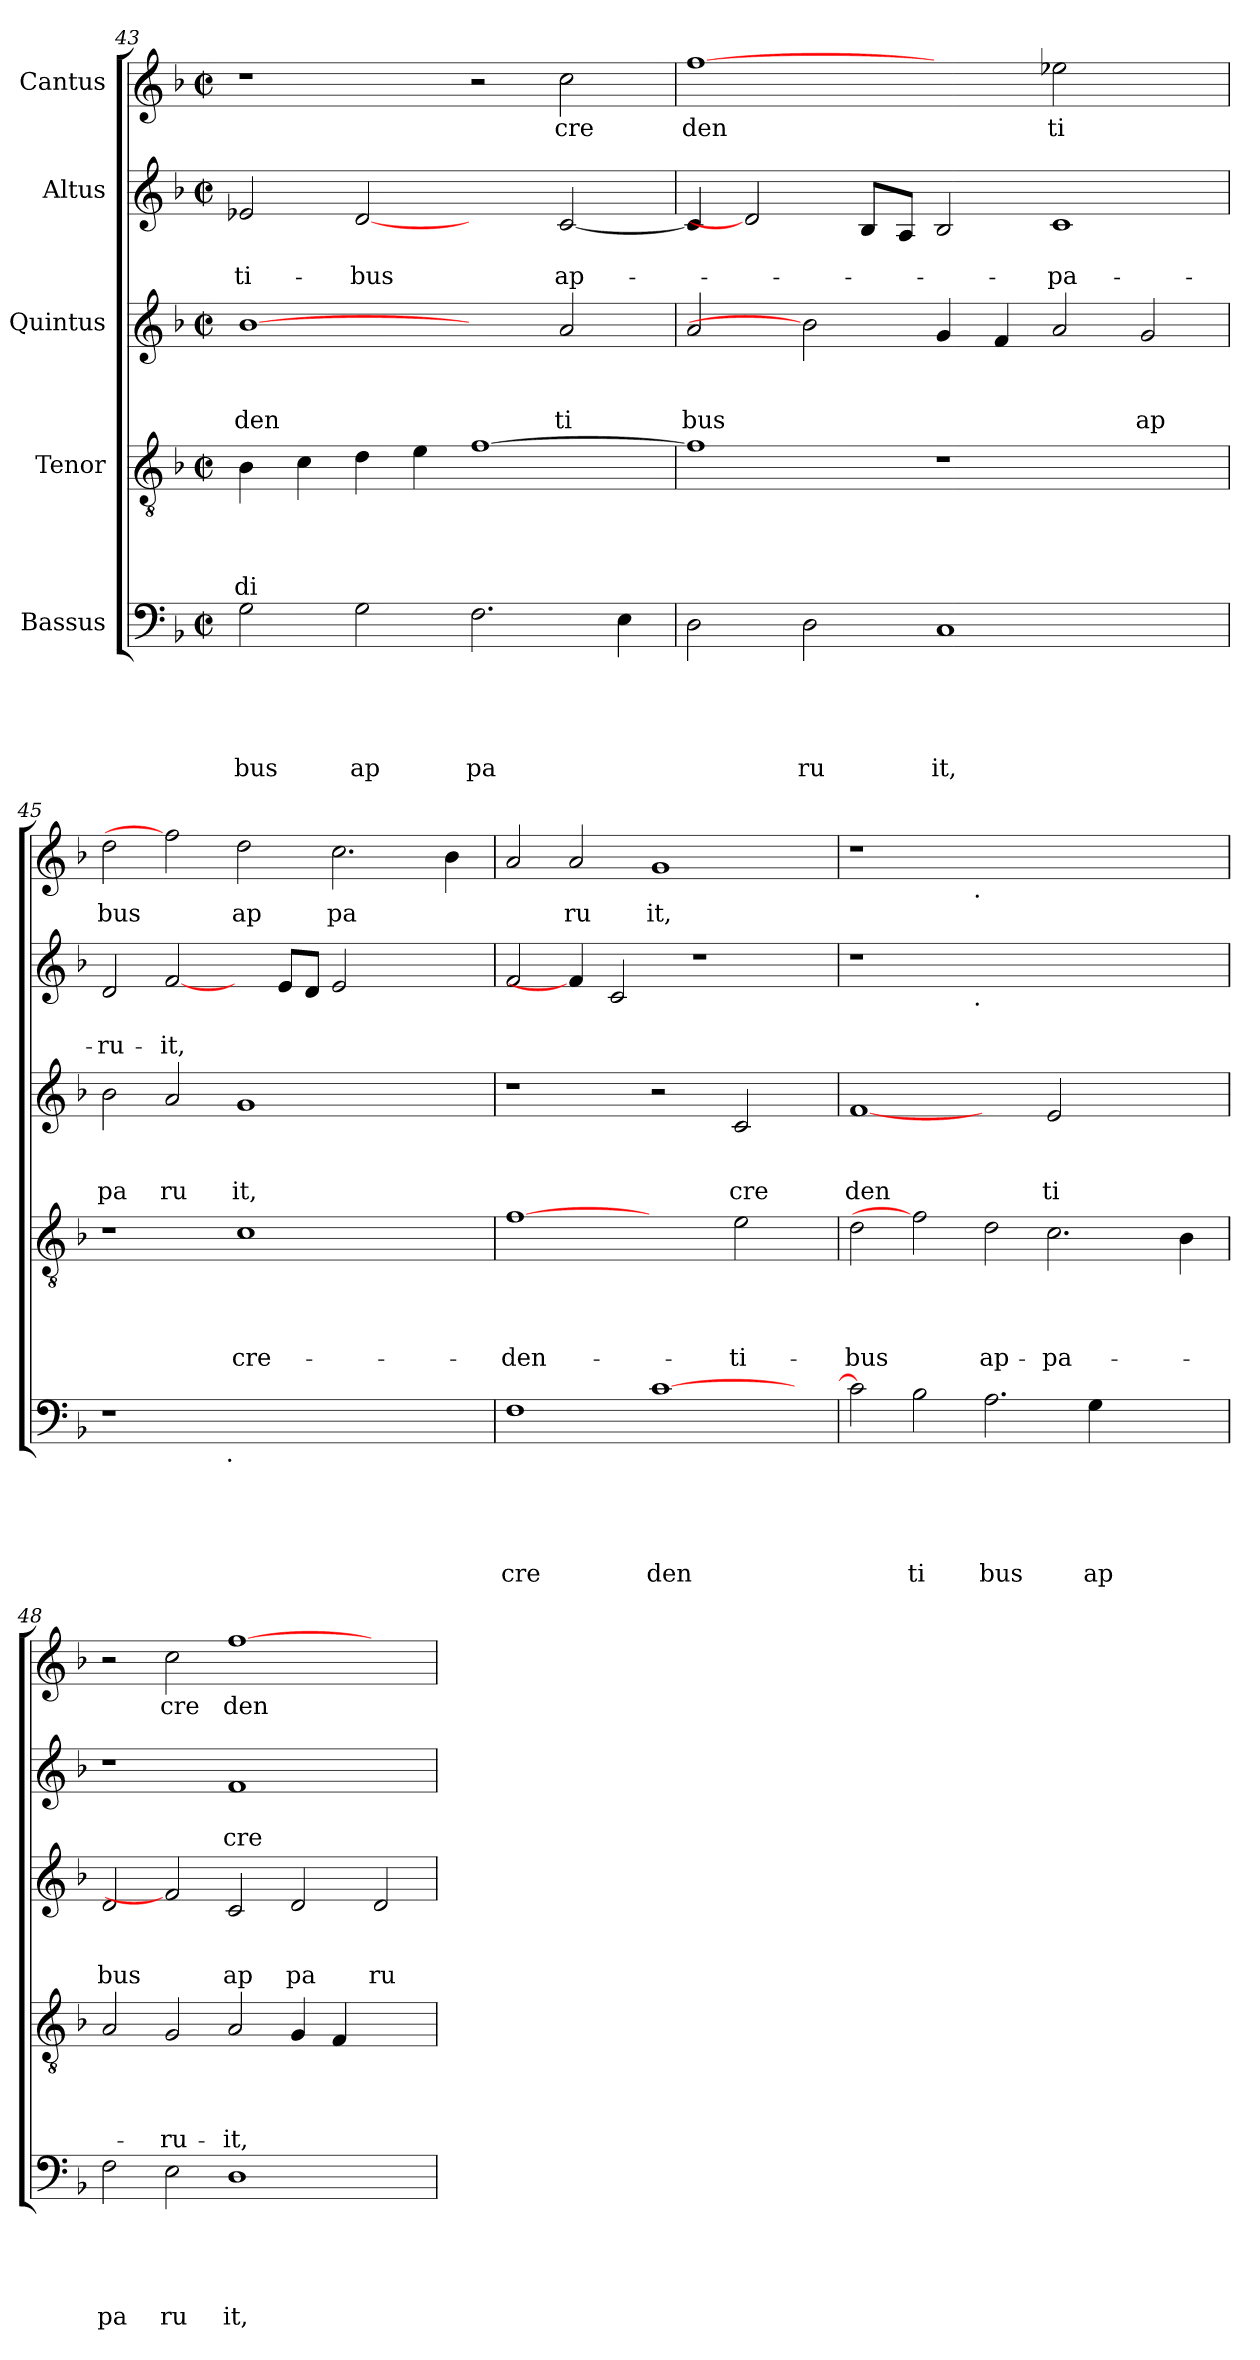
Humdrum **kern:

**kern	**text	**text	**text	**text	**text	**kern	**text	**text	**text	**text	**kern	**text	**text	**text	**kern	**text	**text	**kern	**text
*part5	*part5	*part5	*part5	*part5	*part5	*part4	*part4	*part4	*part4	*part4	*part3	*part3	*part3	*part3	*part2	*part2	*part2	*part1	*part1
*staff5	*staff5	*staff5	*staff5	*staff5	*staff5	*staff4	*staff4	*staff4	*staff4	*staff4	*staff3	*staff3	*staff3	*staff3	*staff2	*staff2	*staff2	*staff1	*staff1
*I"Bassus	*	*	*	*	*	*I"Tenor	*	*	*	*	*I"Quintus	*	*	*	*I"Altus	*	*	*I"Cantus	*
*clefF4	*	*	*	*	*	*clefGv2	*	*	*	*	*clefG2	*	*	*	*clefG2	*	*	*clefG2	*
*k[b-]	*	*	*	*	*	*k[b-]	*	*	*	*	*k[b-]	*	*	*	*k[b-]	*	*	*k[b-]	*
*F:	*	*	*	*	*	*F:	*	*	*	*	*F:	*	*	*	*F:	*	*	*F:	*
*M2/2	*	*	*	*	*	*M2/2	*	*	*	*	*M2/2	*	*	*	*M2/2	*	*	*M2/2	*
*met(c|)	*	*	*	*	*	*met(c|)	*	*	*	*	*met(c|)	*	*	*	*met(c|)	*	*	*met(c|)	*
=43	=43	=43	=43	=43	=43	=43	=43	=43	=43	=43	=43	=43	=43	=43	=43	=43	=43	=43	=43
!	!	!	!	!	!LO:LY:b	!	!	!	!	!LO:LY:b	!	!	!	!LO:LY:b	!	!	!LO:LY:b	!	!
2G\	.	.	.	.	bus	4B-\	.	.	.	-di	[1b-	.	.	den	2e-X/	.	-ti-	1r	.
.	.	.	.	.	.	4c\	.	.	.	.	.	.	.	.	.	.	.	.	.
!	!	!	!	!	!LO:LY:b	!	!	!	!	!	!	!	!	!	!	!	!LO:LY:b	!	!
2G\	.	.	.	.	ap	4d\	.	.	.	.	.	.	.	.	[2d	.	-bus	.	.
.	.	.	.	.	.	4e\	.	.	.	.	.	.	.	.	.	.	.	.	.
!	!	!	!	!	!LO:LY:b	!	!	!	!	!	!	!	!	!	!	!	!	!	!
2.F\	.	.	.	.	pa	[>1f	.	.	.	.	2ryy	.	.	.	2ryy	.	.	2r	.
!	!	!	!	!	!	!	!	!	!	!	!	!	!	!LO:LY:b	!	!	!LO:LY:b	!	!LO:LY:b
.	.	.	.	.	.	.	.	.	.	.	2a/	.	.	ti	[<2c/	.	ap-	2cc\	cre
4E\	.	.	.	.	.	.	.	.	.	.	.	.	.	.	.	.	.	.	.
=44	=44	=44	=44	=44	=44	=44	=44	=44	=44	=44	=44	=44	=44	=44	=44	=44	=44	=44	=44
!	!	!	!	!	!	!	!	!	!	!	!	!	!	!LO:LY:b	!	!	!	!	!LO:LY:b
2D\	.	.	.	.	.	1f]	.	.	.	.	2a/	.	.	bus	4c/]	.	.	[1ff	den
.	.	.	.	.	.	.	.	.	.	.	.	.	.	.	2d]	.	.	.	.
!	!	!	!	!	!LO:LY:b	!	!	!	!	!	!	!	!	!	!	!	!	!	!
2D\	.	.	.	.	ru	.	.	.	.	.	2b-]	.	.	.	.	.	.	.	.
.	.	.	.	.	.	.	.	.	.	.	.	.	.	.	8B-/L	.	.	.	.
.	.	.	.	.	.	.	.	.	.	.	.	.	.	.	8A/J	.	.	.	.
!	!	!	!	!	!LO:LY:b	!	!	!	!	!	!	!	!	!	!	!	!	!	!
1C	.	.	.	.	it,	1r	.	.	.	.	4g/	.	.	.	2B-/	.	.	2ryy	.
.	.	.	.	.	.	.	.	.	.	.	4f/	.	.	.	.	.	.	.	.
!	!	!	!	!	!	!	!	!	!	!	!	!	!	!	!	!	!LO:LY:b	!	!LO:LY:b
.	.	.	.	.	.	.	.	.	.	.	2a/	.	.	.	1c	.	-pa-	2ee-X\	ti
!	!	!	!	!	!	!	!	!	!	!	!	!	!	!LO:LY:b	!	!	!	!	!
2ryy	.	.	.	.	.	2ryy	.	.	.	.	2g/	.	.	ap	.	.	.	2ryy	.
=45	=45	=45	=45	=45	=45	=45	=45	=45	=45	=45	=45	=45	=45	=45	=45	=45	=45	=45	=45
!	!	!	!	!	!	!	!	!	!	!	!	!	!	!LO:LY:b	!	!	!LO:LY:b	!	!LO:LY:b
*^	*	*	*	*	*	*	*	*	*	*	*	*	*	*	*	*	*	*	*
1r	2ryy	.	.	.	.	.	1r	.	.	.	.	2b-\	.	.	pa	2d/	.	-ru-	2dd\	bus
!	!	!	!	!	!	!	!	!	!	!	!	!	!	!	!LO:LY:b	!	!	!LO:LY:b	!	!
.	4...ryy	.	.	.	.	.	.	.	.	.	.	2a/	.	.	ru	[2f/	.	-it,	2ff]	.
!	!LO:TX:b:t=.	!	!	!	!	!	!	!	!	!	!	!	!	!	!	!	!	!	!	!
.	1ryy	.	.	.	.	.	.	.	.	.	.	.	.	.	.	.	.	.	.	.
!	!	!	!	!	!	!	!	!	!	!	!LO:LY:b	!	!	!	!LO:LY:b	!	!	!	!	!LO:LY:b
1.ryy	.	.	.	.	.	.	1c	.	.	.	cre-	1g	.	.	it,	4ryy	.	.	2dd\	ap
.	.	.	.	.	.	.	.	.	.	.	.	.	.	.	.	8e/L	.	.	.	.
.	.	.	.	.	.	.	.	.	.	.	.	.	.	.	.	8d/J	.	.	.	.
!	!	!	!	!	!	!	!	!	!	!	!	!	!	!	!	!	!	!	!	!LO:LY:b
.	.	.	.	.	.	.	.	.	.	.	.	.	.	.	.	2e/	.	.	2.cc\	pa
.	2ryy	.	.	.	.	.	.	.	.	.	.	.	.	.	.	.	.	.	.	.
.	.	.	.	.	.	.	2ryy	.	.	.	.	2ryy	.	.	.	2ryy	.	.	.	.
.	.	.	.	.	.	.	.	.	.	.	.	.	.	.	.	.	.	.	4b-\	.
.	32ryy	.	.	.	.	.	.	.	.	.	.	.	.	.	.	.	.	.	.	.
=46	=46	=46	=46	=46	=46	=46	=46	=46	=46	=46	=46	=46	=46	=46	=46	=46	=46	=46	=46	=46
!	!	!	!	!	!	!LO:LY:b	!	!	!	!	!LO:LY:b	!	!	!	!	!	!	!	!	!
*v	*v	*	*	*	*	*	*	*	*	*	*	*	*	*	*	*	*	*	*	*
1F	.	.	.	.	cre	[1f	.	.	.	-den-	1r	.	.	.	2f/	.	.	2a/	.
!	!	!	!	!	!	!	!	!	!	!	!	!	!	!	!	!	!	!	!LO:LY:b
.	.	.	.	.	.	.	.	.	.	.	.	.	.	.	4f/]	.	.	2a/	ru
.	.	.	.	.	.	.	.	.	.	.	.	.	.	.	2c/	.	.	.	.
!	!	!	!	!	!LO:LY:b	!	!	!	!	!	!	!	!	!	!	!	!	!	!LO:LY:b
[>1c	.	.	.	.	den	2ryy	.	.	.	.	2r	.	.	.	.	.	.	1g	it,
.	.	.	.	.	.	.	.	.	.	.	.	.	.	.	1r	.	.	.	.
!	!	!	!	!	!	!	!	!	!	!LO:LY:b	!	!	!	!LO:LY:b	!	!	!	!	!
.	.	.	.	.	.	2e\	.	.	.	-ti-	2c/	.	.	cre	.	.	.	.	.
4ryy	.	.	.	.	.	4ryy	.	.	.	.	4ryy	.	.	.	.	.	.	4ryy	.
=47	=47	=47	=47	=47	=47	=47	=47	=47	=47	=47	=47	=47	=47	=47	=47	=47	=47	=47	=47
!	!	!	!	!	!	!	!	!	!	!LO:LY:b	!	!	!	!LO:LY:b	!	!	!	!	!
*	*	*	*	*	*	*	*	*	*	*	*	*	*	*	*^	*	*	*^	*
2c\]	.	.	.	.	.	2d\	.	.	.	-bus	[1f	.	.	den	1r	2ryy	.	.	1r	2ryy	.
!	!	!	!	!	!LO:LY:b	!	!	!	!	!	!	!	!	!	!	!	!	!	!	!	!
2B-\	.	.	.	.	ti	2f]	.	.	.	.	.	.	.	.	.	4...ryy	.	.	.	4...ryy	.
!	!	!	!	!	!	!	!	!	!	!	!	!	!	!	!	!	!	!	!	!LO:TX:b:t=.	!
!	!	!	!	!	!	!	!	!	!	!	!	!	!	!	!	!LO:TX:b:t=.	!	!	!	!	!
.	.	.	.	.	.	.	.	.	.	.	.	.	.	.	.	1ryy	.	.	.	1ryy	.
!	!	!	!	!	!LO:LY:b	!	!	!	!	!LO:LY:b	!	!	!	!	!	!	!	!	!	!	!
2.A\	.	.	.	.	bus	2d\	.	.	.	ap-	2ryy	.	.	.	1.ryy	.	.	.	1.ryy	.	.
!	!	!	!	!	!	!	!	!	!	!LO:LY:b	!	!	!	!LO:LY:b	!	!	!	!	!	!	!
.	.	.	.	.	.	2.c\	.	.	.	-pa-	2e/	.	.	ti	.	.	.	.	.	.	.
!	!	!	!	!	!LO:LY:b	!	!	!	!	!	!	!	!	!	!	!	!	!	!	!	!
4G\	.	.	.	.	ap	.	.	.	.	.	.	.	.	.	.	.	.	.	.	.	.
.	.	.	.	.	.	.	.	.	.	.	.	.	.	.	.	2ryy	.	.	.	2ryy	.
2ryy	.	.	.	.	.	.	.	.	.	.	2ryy	.	.	.	.	.	.	.	.	.	.
.	.	.	.	.	.	4B-\	.	.	.	.	.	.	.	.	.	.	.	.	.	.	.
.	.	.	.	.	.	.	.	.	.	.	.	.	.	.	.	32ryy	.	.	.	32ryy	.
=48	=48	=48	=48	=48	=48	=48	=48	=48	=48	=48	=48	=48	=48	=48	=48	=48	=48	=48	=48	=48	=48
!	!	!	!	!	!LO:LY:b	!	!	!	!	!	!	!	!	!LO:LY:b	!	!	!	!	!	!	!
*	*	*	*	*	*	*	*	*	*	*	*	*	*	*	*v	*v	*	*	*	*	*
*	*	*	*	*	*	*	*	*	*	*	*	*	*	*	*	*	*	*v	*v	*
2F\	.	.	.	.	pa	2A/	.	.	.	.	2d/	.	.	bus	1r	.	.	2r	.
!	!	!	!	!	!LO:LY:b	!	!	!	!	!LO:LY:b	!	!	!	!	!	!	!	!	!LO:LY:b
2E\	.	.	.	.	ru	2G/	.	.	.	-ru-	2f]	.	.	.	.	.	.	2cc\	cre
!	!	!	!	!	!LO:LY:b	!	!	!	!	!LO:LY:b	!	!	!	!LO:LY:b	!	!	!LO:LY:b	!	!LO:LY:b
1D	.	.	.	.	it,	2A/	.	.	.	-it,	2c/	.	.	ap	1f	.	cre-	[<1ff	den
!	!	!	!	!	!	!	!	!	!	!	!	!	!	!LO:LY:b	!	!	!	!	!
.	.	.	.	.	.	4G/	.	.	.	.	2d/	.	.	pa	.	.	.	.	.
.	.	.	.	.	.	4F/	.	.	.	.	.	.	.	.	.	.	.	.	.
!	!	!	!	!	!	!	!	!	!	!	!	!	!	!LO:LY:b	!	!	!	!	!
2ryy	.	.	.	.	.	2ryy	.	.	.	.	2d/	.	.	ru	2ryy	.	.	2ryy	.
=	=	=	=	=	=	=	=	=	=	=	=	=	=	=	=	=	=	=	=
*-	*-	*-	*-	*-	*-	*-	*-	*-	*-	*-	*-	*-	*-	*-	*-	*-	*-	*-	*-
